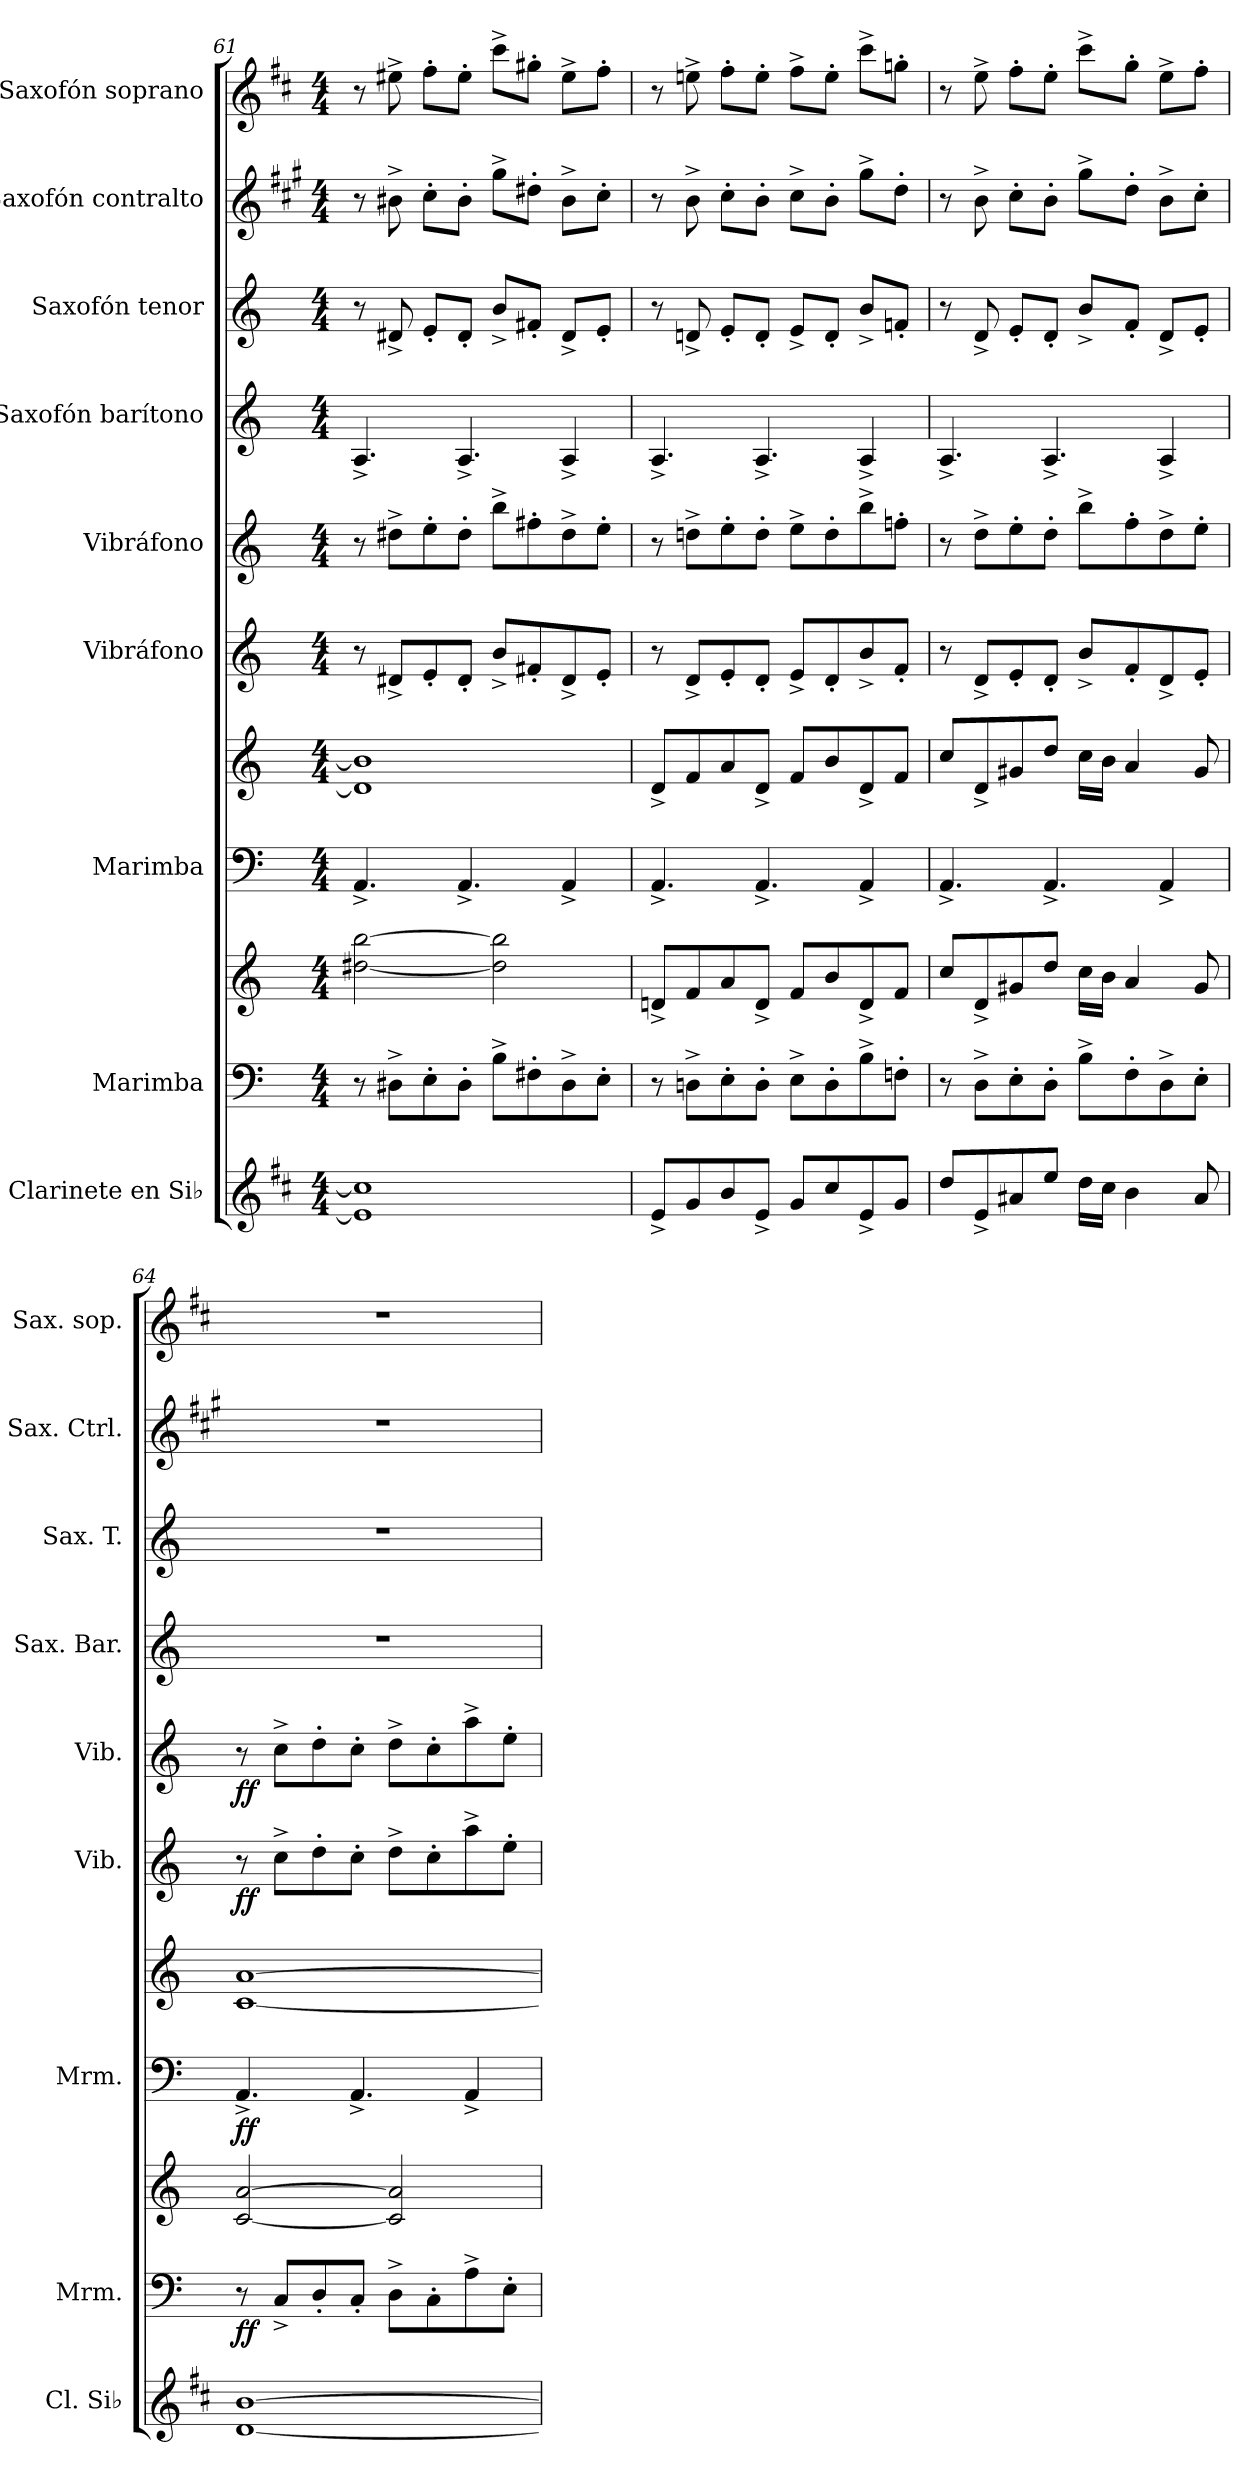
**kern	**kern	**kern	**dynam	**kern	**kern	**dynam	**kern	**dynam	**kern	**dynam	**kern	**kern	**kern	**kern
*part9	*part8	*part8	*part8	*part7	*part7	*part7	*part6	*part6	*part5	*part5	*part4	*part3	*part2	*part1
*staff11	*staff10	*staff9	*staff9/10	*staff8	*staff7	*staff7/8	*staff6	*staff6	*staff5	*staff5	*staff4	*staff3	*staff2	*staff1
*I"Clarinete en Si♭	*I"Marimba	*	*	*I"Marimba	*	*	*I"Vibráfono	*	*I"Vibráfono	*	*I"Saxofón barítono	*I"Saxofón tenor	*I"Saxofón contralto	*I"Saxofón soprano
*I'Cl. Si♭	*I'Mrm.	*	*	*I'Mrm.	*	*	*I'Vib.	*	*I'Vib.	*	*I'Sax. Bar.	*I'Sax. T.	*I'Sax. Ctrl.	*I'Sax. sop.
*clefG2	*clefF4	*clefG2	*	*clefF4	*clefG2	*	*clefG2	*	*clefG2	*	*clefG2	*clefG2	*clefG2	*clefG2
*ITrd1c2	*	*	*	*	*	*	*	*	*	*	*ITrd12c21	*ITrd8c14	*ITrd5c9	*ITrd1c2
*k[]	*k[]	*k[]	*	*k[]	*k[]	*	*k[]	*	*k[]	*	*k[]	*k[]	*k[]	*k[]
*M4/4	*M4/4	*M4/4	*	*M4/4	*M4/4	*	*M4/4	*	*M4/4	*	*M4/4	*M4/4	*M4/4	*M4/4
=61	=61	=61	=61	=61	=61	=61	=61	=61	=61	=61	=61	=61	=61	=61
1d#] 1b]	8r	[2dd#X\ [2bb\	.	4.AA^/	1d#] 1b]	.	8r	.	8r	.	4.AA^/	8r	8r	8r
.	8D#X^\L	.	.	.	.	.	8d#X^/L	.	8dd#X^\L	.	.	8D#X^/	8d#X^\	8dd#X^\
.	8E'\	.	.	.	.	.	8e'/	.	8ee'\	.	.	8E'/L	8e'\L	8ee'\L
.	8D#'\J	.	.	4.AA^/	.	.	8d#'/J	.	8dd#'\J	.	4.AA^/	8D#'/J	8d#'\J	8dd#'\J
.	8B^\L	2dd#\] 2bb\]	.	.	.	.	8b^/L	.	8bb^\L	.	.	8B^/L	8b^\L	8bb^\L
.	8F#X'\	.	.	.	.	.	8f#X'/	.	8ff#X'\	.	.	8F#X'/J	8f#X'\J	8ff#X'\J
.	8D#^\	.	.	4AA^/	.	.	8d#^/	.	8dd#^\	.	4AA^/	8D#^/L	8d#^\L	8dd#^\L
.	8E'\J	.	.	.	.	.	8e'/J	.	8ee'\J	.	.	8E'/J	8e'\J	8ee'\J
=62	=62	=62	=62	=62	=62	=62	=62	=62	=62	=62	=62	=62	=62	=62
8d^/L	8r	8dn^/L	.	4.AA^/	8d^/L	.	8r	.	8r	.	4.AA^/	8r	8r	8r
8f/	8Dn^\L	8f/	.	.	8f/	.	8d^/L	.	8ddn^\L	.	.	8Dn^/	8d^\	8ddn^\
8a/	8E'\	8a/	.	.	8a/	.	8e'/	.	8ee'\	.	.	8E'/L	8e'\L	8ee'\L
8d^/J	8D'\J	8d^/J	.	4.AA^/	8d^/J	.	8d'/J	.	8dd'\J	.	4.AA^/	8D'/J	8d'\J	8dd'\J
8f/L	8E^\L	8f/L	.	.	8f/L	.	8e^/L	.	8ee^\L	.	.	8E^/L	8e^\L	8ee^\L
8b/	8D'\	8b/	.	.	8b/	.	8d'/	.	8dd'\	.	.	8D'/J	8d'\J	8dd'\J
8d^/	8B^\	8d^/	.	4AA^/	8d^/	.	8b^/	.	8bb^\	.	4AA^/	8B^/L	8b^\L	8bb^\L
8f/J	8Fn'\J	8f/J	.	.	8f/J	.	8f'/J	.	8ffn'\J	.	.	8Fn'/J	8f'\J	8ffn'\J
=63	=63	=63	=63	=63	=63	=63	=63	=63	=63	=63	=63	=63	=63	=63
8cc/L	8r	8cc/L	.	4.AA^/	8cc/L	.	8r	.	8r	.	4.AA^/	8r	8r	8r
8d^/	8D^\L	8d^/	.	.	8d^/	.	8d^/L	.	8dd^\L	.	.	8D^/	8d^\	8dd^\
8g#X/	8E'\	8g#X/	.	.	8g#X/	.	8e'/	.	8ee'\	.	.	8E'/L	8e'\L	8ee'\L
8dd/J	8D'\J	8dd/J	.	4.AA^/	8dd/J	.	8d'/J	.	8dd'\J	.	4.AA^/	8D'/J	8d'\J	8dd'\J
16cc\LL	8B^\L	16cc\LL	.	.	16cc\LL	.	8b^/L	.	8bb^\L	.	.	8B^/L	8b^\L	8bb^\L
16b\JJ	.	16b\JJ	.	.	16b\JJ	.	.	.	.	.	.	.	.	.
4a\	8F'\	4a/	.	.	4a/	.	8f'/	.	8ff'\	.	.	8F'/J	8f'\J	8ff'\J
.	8D^\	.	.	4AA^/	.	.	8d^/	.	8dd^\	.	4AA^/	8D^/L	8d^\L	8dd^\L
8g#/	8E'\J	8g#/	.	.	8g#/	.	8e'/J	.	8ee'\J	.	.	8E'/J	8e'\J	8ee'\J
!!LO:PB:g=z
=64	=64	=64	=64	=64	=64	=64	=64	=64	=64	=64	=64	=64	=64	=64
!	!	!	!LO:DY:b=2	!	!	!	!	!	!	!	!	!	!	!
!	!	!	!LO:DY:n=1:b=2	!	!	!LO:DY:b=2	!	!	!	!	!	!	!	!
!	!	!	!	!	!	!LO:DY:n=1:b=2	!	!LO:DY:b	!	!	!	!	!	!
!	!	!	!	!	!	!	!	!LO:DY:n=1:b	!	!LO:DY:b	!	!	!	!
!	!	!	!	!	!	!	!	!	!	!LO:DY:n=1:b	!	!	!	!
[1c [1a	8r	[2c/ [2a/	f f	4.AA^/	[1c [1a	f f	8r	f f	8r	f f	1r	1r	1r	1r
.	8C^/L	.	.	.	.	.	8cc^\L	.	8cc^\L	.	.	.	.	.
.	8D'/	.	.	.	.	.	8dd'\	.	8dd'\	.	.	.	.	.
.	8C'/J	.	.	4.AA^/	.	.	8cc'\J	.	8cc'\J	.	.	.	.	.
.	8D^\L	2c/] 2a/]	.	.	.	.	8dd^\L	.	8dd^\L	.	.	.	.	.
.	8C'\	.	.	.	.	.	8cc'\	.	8cc'\	.	.	.	.	.
.	8A^\	.	.	4AA^/	.	.	8aa^\	.	8aa^\	.	.	.	.	.
.	8E'\J	.	.	.	.	.	8ee'\J	.	8ee'\J	.	.	.	.	.
=	=	=	=	=	=	=	=	=	=	=	=	=	=	=
*-	*-	*-	*-	*-	*-	*-	*-	*-	*-	*-	*-	*-	*-	*-
